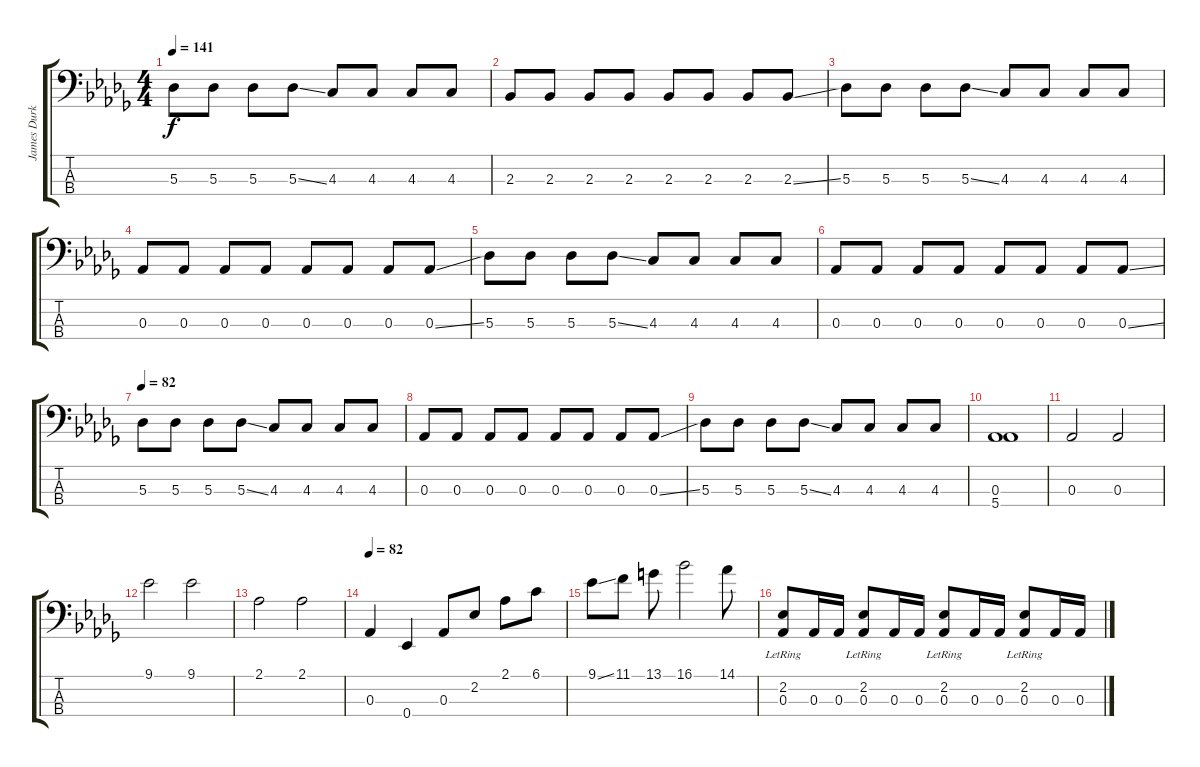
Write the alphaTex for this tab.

\track ("James Durkin (Bass)" "James Durk") {instrument electricbassfinger}
\staff {score tabs}
\tuning (Gb2 Db2 Ab1 Eb1) {hide}
\ts (4 4)
\tempo 141
\clef f4
\ks db
5.3.8{dy f} 5.3.8 5.3.8 5.3{ss}.8 4.3.8 4.3.8 4.3.8 4.3.8 |
2.3.8 2.3.8 2.3.8 2.3.8 2.3.8 2.3.8 2.3.8 2.3{ss}.8 |
5.3.8 5.3.8 5.3.8 5.3{ss}.8 4.3.8 4.3.8 4.3.8 4.3.8 |
0.3.8 0.3.8 0.3.8 0.3.8 0.3.8 0.3.8 0.3.8 0.3{ss}.8 |
5.3.8 5.3.8 5.3.8 5.3{ss}.8 4.3.8 4.3.8 4.3.8 4.3.8 |
0.3.8 0.3.8 0.3.8 0.3.8 0.3.8 0.3.8 0.3.8 0.3{ss}.8 |
\tempo 82
5.3.8 5.3.8 5.3.8 5.3{ss}.8 4.3.8 4.3.8 4.3.8 4.3.8 |
0.3.8 0.3.8 0.3.8 0.3.8 0.3.8 0.3.8 0.3.8 0.3{ss}.8 |
5.3.8 5.3.8 5.3.8 5.3{ss}.8 4.3.8 4.3.8 4.3.8 4.3.8 |
(0.3 5.4).1 |
0.3.2 0.3.2 |
9.1.2 9.1.2 |
2.1.2 2.1.2 |
\tempo 82
0.3.4 0.4.4 0.3.8 2.2.8 2.1.8 6.1.8 |
9.1{ss}.8 11.1.8 13.1.8 16.1.2 14.1.8 |
(2.2{lr} 0.3).8 0.3.16 0.3.16 (2.2{lr} 0.3).8 0.3.16 0.3.16 (2.2{lr} 0.3).8 0.3.16 0.3.16 (2.2{lr} 0.3).8 0.3.16 0.3.16
